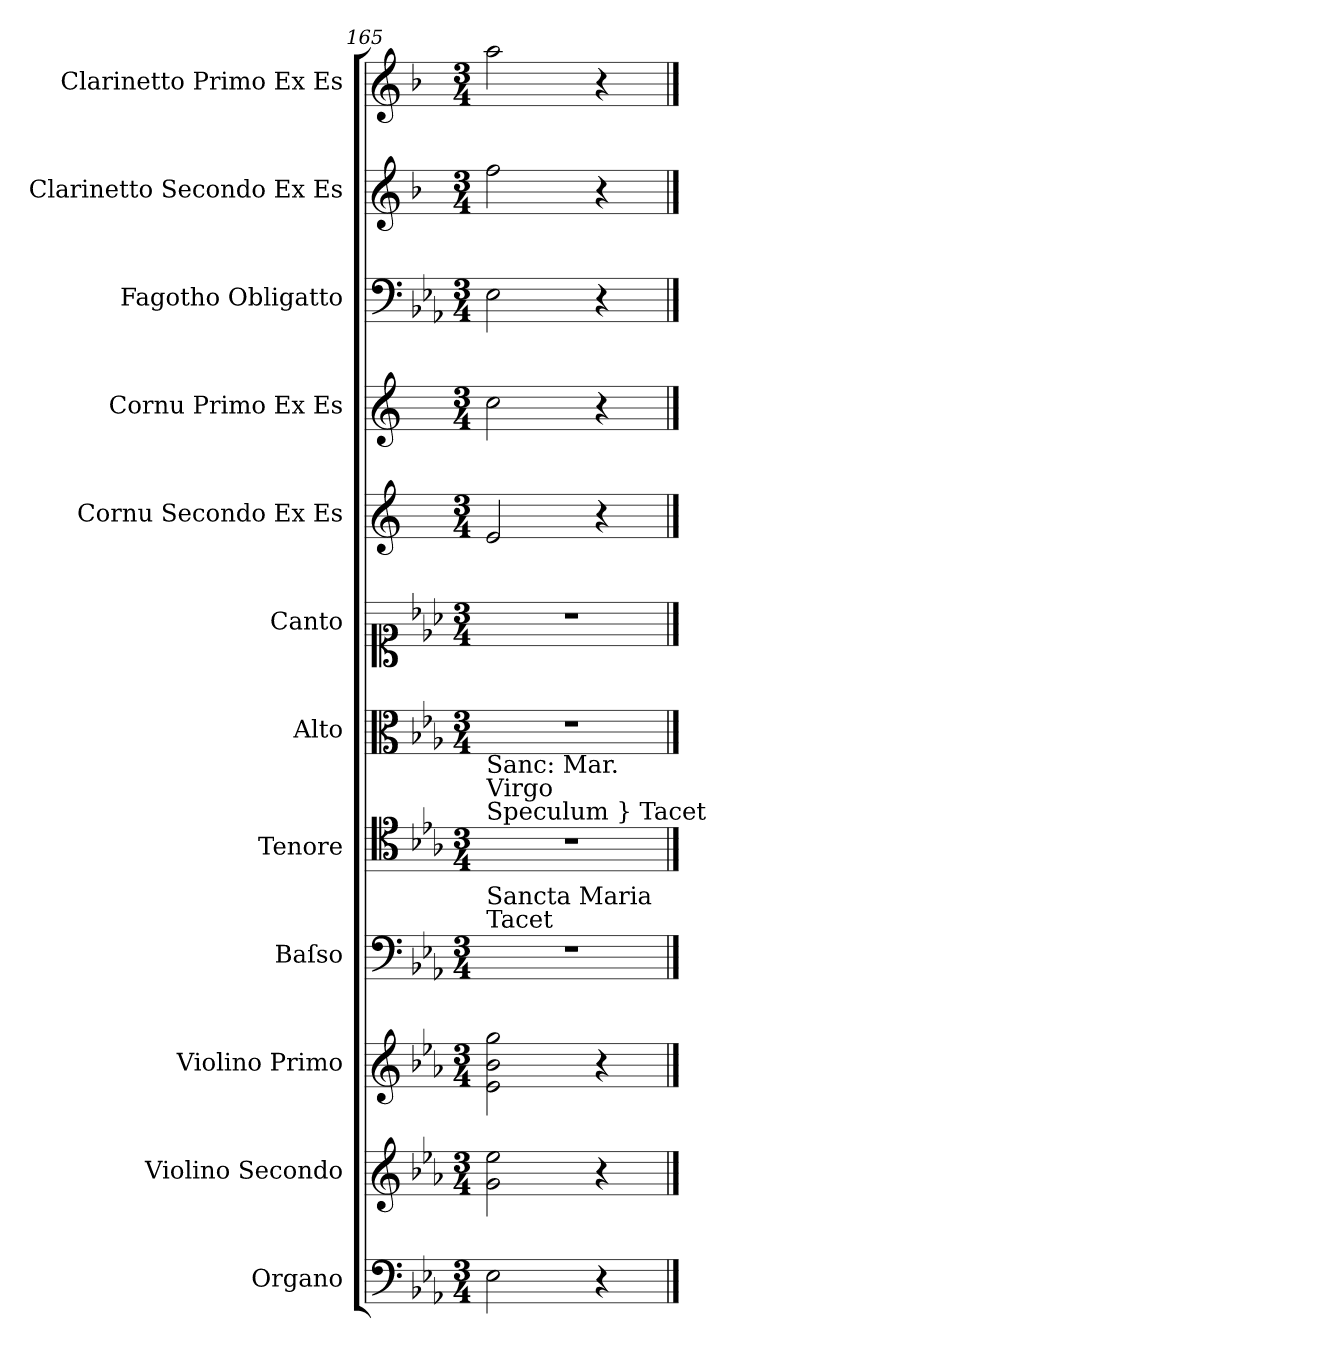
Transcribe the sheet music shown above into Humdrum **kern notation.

**kern	**kern	**kern	**kern	**kern	**kern	**kern	**kern	**kern	**kern	**kern	**kern
*part12	*part11	*part10	*part9	*part8	*part7	*part6	*part5	*part4	*part3	*part2	*part1
*staff12	*staff11	*staff10	*staff9	*staff8	*staff7	*staff6	*staff5	*staff4	*staff3	*staff2	*staff1
*I"Organo	*I"Violino Secondo	*I"Violino Primo	*I"Baſso	*I"Tenore	*I"Alto	*I"Canto	*I"Cornu Secondo Ex Es	*I"Cornu Primo Ex Es	*I"Fagotho Obligatto	*I"Clarinetto Secondo Ex Es	*I"Clarinetto Primo Ex Es
*	*I'vl 2	*I'vl 1	*I'B	*I'T	*I'A	*	*	*	*I'fag obl	*	*
*clefF4	*clefG2	*clefG2	*clefF4	*clefC4	*clefC3	*clefC1	*clefG2	*clefG2	*clefF4	*clefG2	*clefG2
*	*	*	*	*	*	*	*ITrd-2c-3	*ITrd-2c-3	*	*ITrd1c2	*ITrd1c2
*k[b-e-a-]	*k[b-e-a-]	*k[b-e-a-]	*k[b-e-a-]	*k[b-e-a-]	*k[b-e-a-]	*k[b-e-a-]	*k[b-e-a-]	*k[b-e-a-]	*k[b-e-a-]	*k[b-e-a-]	*k[b-e-a-]
*M3/4	*M3/4	*M3/4	*M3/4	*M3/4	*M3/4	*M3/4	*M3/4	*M3/4	*M3/4	*M3/4	*M3/4
=165	=165	=165	=165	=165	=165	=165	=165	=165	=165	=165	=165
!	!	!	!	!LO:TX:a:t=Sanc&colon; Mar.\nVirgo\nSpeculum } Tacet	!	!	!	!	!	!	!
!	!	!	!LO:TX:a:t=Sancta Maria\nTacet	!	!	!	!	!	!	!	!
2E-\	2g\ 2ee-\	2e-\ 2b-\ 2gg\	2.r	2.r	2.r	2.r	2g/	2ee-\	2E-\	2ee-\	2gg\
4r	4r	4r	.	.	.	.	4r	4r	4r	4r	4r
==	==	==	==	==	==	==	==	==	==	==	==
*-	*-	*-	*-	*-	*-	*-	*-	*-	*-	*-	*-
